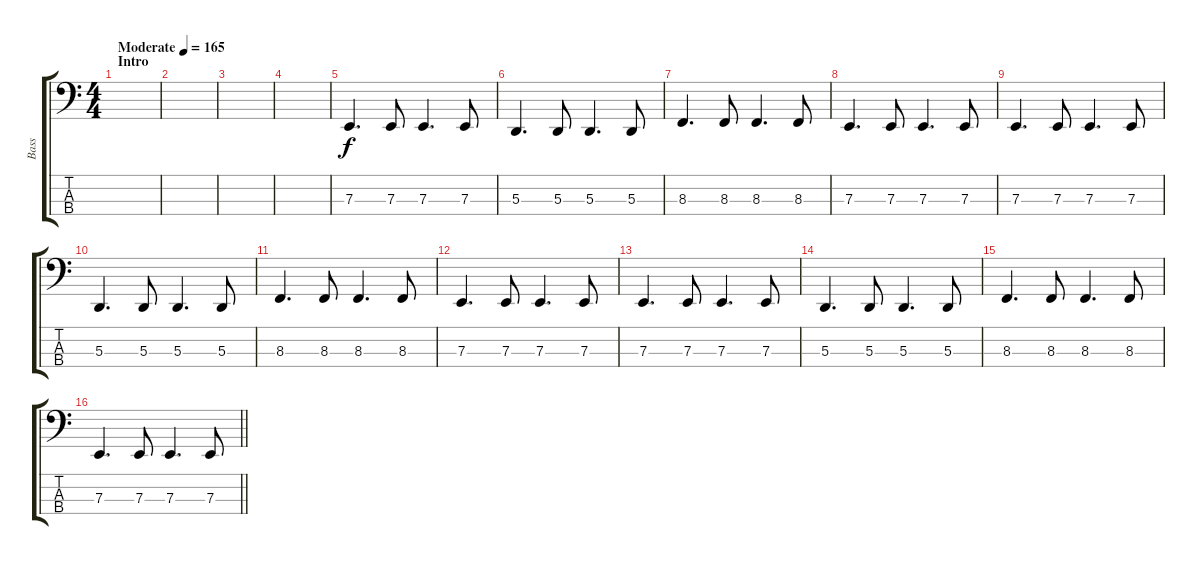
\track ("Bass" "Bass") {instrument synthvoice}
\staff {score tabs}
\tuning (G2 D2 A1 E1) {hide}
\ts (4 4)
\section ("" "Intro")
\tempo (165 "Moderate")
\clef f4
\ks c
|
|
|
|
7.3.4{d} 7.3.8 7.3.4{d} 7.3.8 |
5.3.4{d} 5.3.8 5.3.4{d} 5.3.8 |
8.3.4{d} 8.3.8 8.3.4{d} 8.3.8 |
7.3.4{d} 7.3.8 7.3.4{d} 7.3.8 |
7.3.4{d} 7.3.8 7.3.4{d} 7.3.8 |
5.3.4{d} 5.3.8 5.3.4{d} 5.3.8 |
8.3.4{d} 8.3.8 8.3.4{d} 8.3.8 |
7.3.4{d} 7.3.8 7.3.4{d} 7.3.8 |
7.3.4{d} 7.3.8 7.3.4{d} 7.3.8 |
5.3.4{d} 5.3.8 5.3.4{d} 5.3.8 |
8.3.4{d} 8.3.8 8.3.4{d} 8.3.8 |
\barLineRight lightlight
7.3.4{d} 7.3.8 7.3.4{d} 7.3.8
